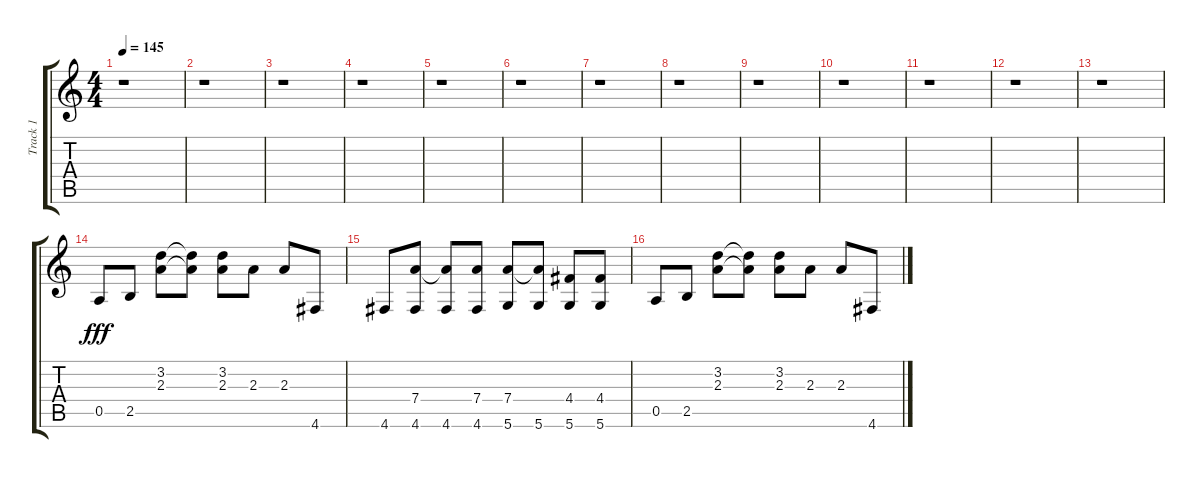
\track ("Track 1" "Track 1") {instrument distortionguitar}
\staff {score tabs}
\tuning (E4 B3 G3 D3 A2 D2) {hide}
\ts (4 4)
\tempo 145
\clef g2
\ks c
r.1{dy fff} |
r.1 |
r.1 |
r.1 |
r.1 |
r.1 |
r.1 |
r.1 |
r.1 |
r.1 |
r.1 |
r.1 |
r.1 |
0.5.8 2.5.8 (3.2 2.3).8 (3.2{t} 2.3{t}).8 (3.2 2.3).8 2.3.8 2.3.8 4.6.8 |
4.6.8 (7.4 4.6).8 (7.4{t} 4.6).8 (7.4 4.6).8 (7.4 5.6).8 (7.4{t} 5.6).8 (4.4 5.6).8 (4.4 5.6).8 |
0.5.8 2.5.8 (3.2 2.3).8 (3.2{t} 2.3{t}).8 (3.2 2.3).8 2.3.8 2.3.8 4.6.8
